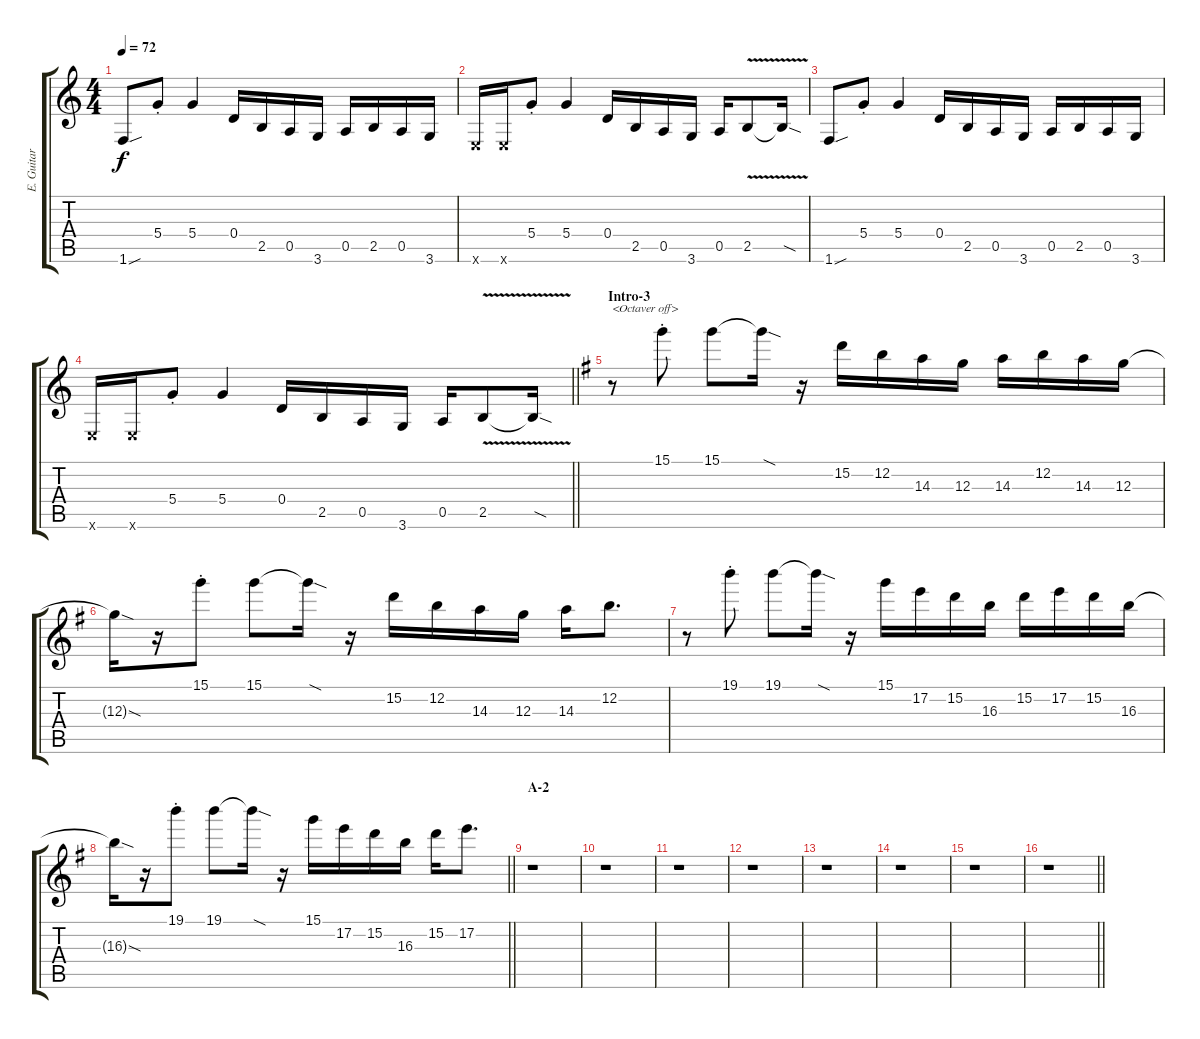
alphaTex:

\track ("E. Guitar III" "E. Guitar ") {instrument overdrivenguitar}
\staff {score tabs}
\tuning (E4 B3 G3 D3 A2 E2) {hide}
\ts (4 4)
\tempo 72
\clef g2
\ks aminor
1.6{sou}.8{dy f} 5.4{st}.8 5.4.4 0.4.16 2.5.16 0.5.16 3.6.16 0.5.16 2.5.16 0.5.16 3.6.16 |
0.6{x}.16 0.6{x}.16 5.4{st}.8 5.4.4 0.4.16 2.5.16 0.5.16 3.6.16 0.5.16 2.5{v}.8 2.5{sod t}.16 |
1.6{sou}.8 5.4{st}.8 5.4.4 0.4.16 2.5.16 0.5.16 3.6.16 0.5.16 2.5.16 0.5.16 3.6.16 |
\barLineRight lightlight
0.6{x}.16 0.6{x}.16 5.4{st}.8 5.4.4 0.4.16 2.5.16 0.5.16 3.6.16 0.5.16 2.5{v}.8 2.5{sod t}.16 |
\section ("" "Intro-3")
\ks g
r.8{txt "<Octaver off>"} 15.1{st}.8 15.1.8 15.1{sod t}.16 r.16 15.2.16 12.2.16 14.3.16 12.3.16 14.3.16 12.2.16 14.3.16 12.3.16 |
12.3{sod t}.16 r.16 15.1{st}.8 15.1.8 15.1{sod t}.16 r.16 15.2.16 12.2.16 14.3.16 12.3.16 14.3.16 12.2.8{d} |
r.8 19.1{st}.8 19.1.8 19.1{sod t}.16 r.16 15.1.16 17.2.16 15.2.16 16.3.16 15.2.16 17.2.16 15.2.16 16.3.16 |
\barLineRight lightlight
16.3{sod t}.16 r.16 19.1{st}.8 19.1.8 19.1{sod t}.16 r.16 15.1.16 17.2.16 15.2.16 16.3.16 15.2.16 17.2.8{d} |
\section ("" "A-2")
r.1 |
r.1 |
r.1 |
r.1 |
r.1 |
r.1 |
r.1 |
\barLineRight lightlight
r.1
